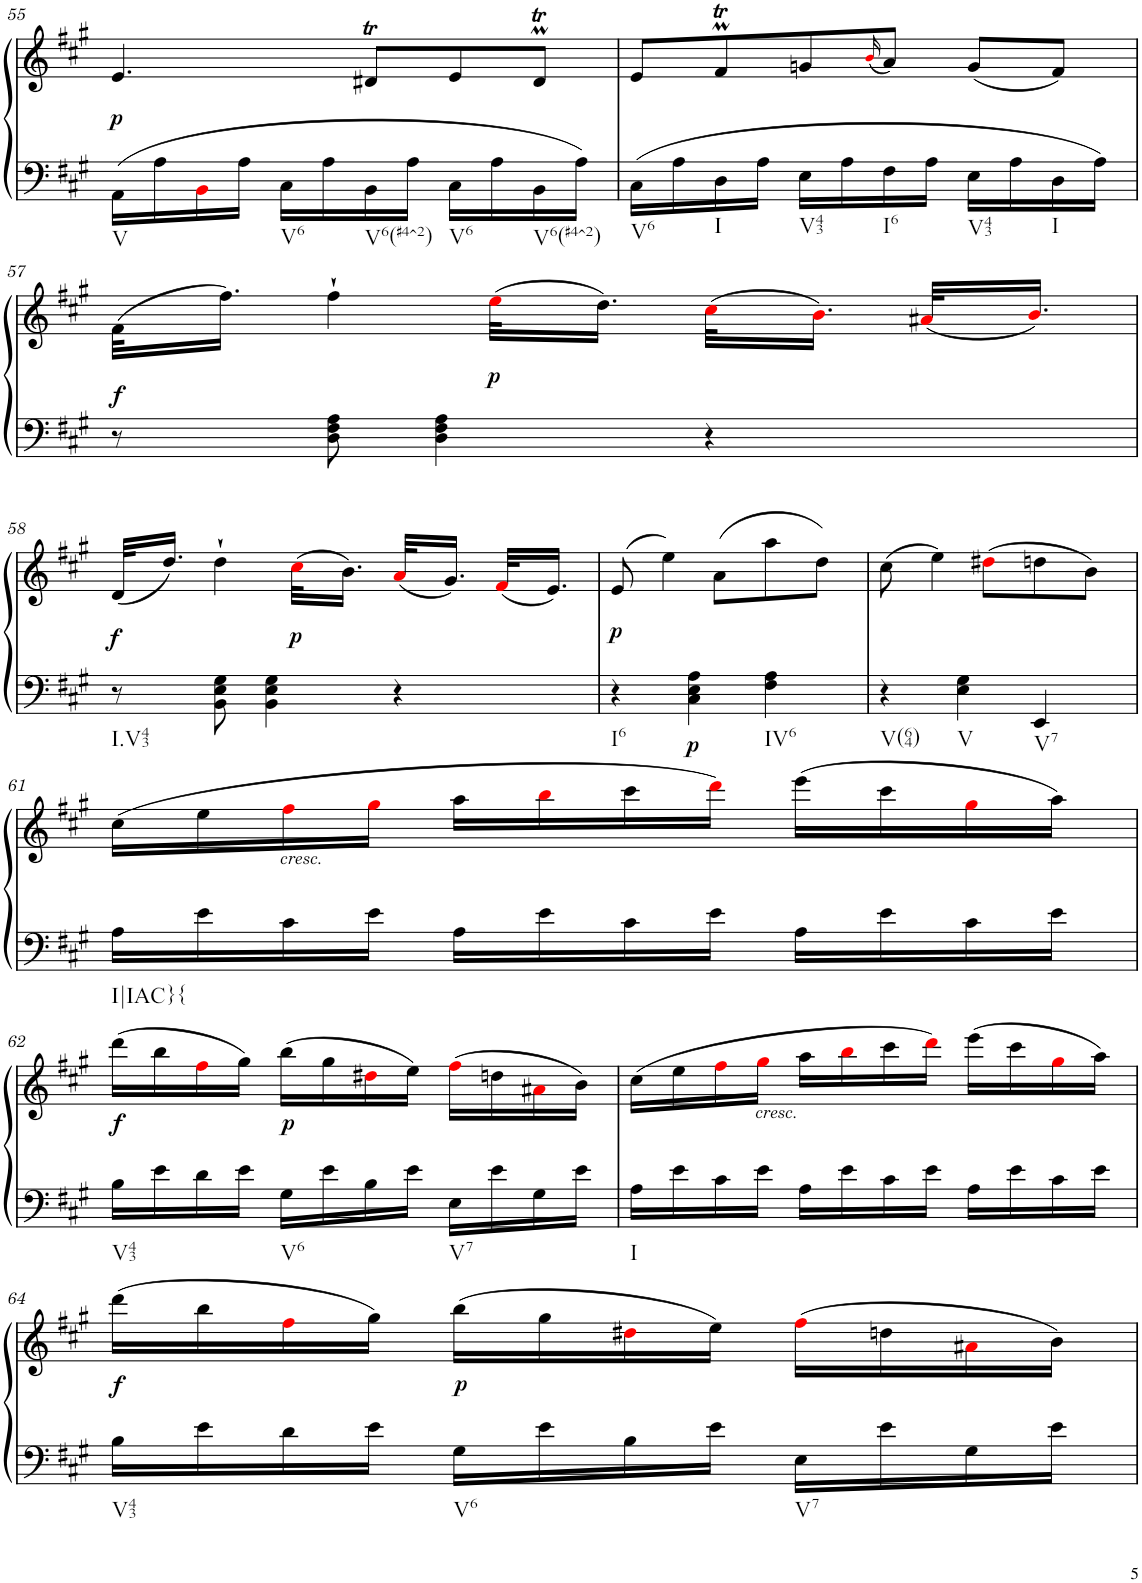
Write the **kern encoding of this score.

**kern	**kern	**dynam
*part1	*part1	*part1
*staff2	*staff1	*staff1/2
*I"unbenannt2	*	*
!!LO:PB:g=z
*clefF4	*clefG2	*
*k[f#c#g#]	*k[f#c#g#]	*
*M3/4	*M3/4	*
=55	=55	=55
!LO:TX:b:t=V	!	!
!	!	!LO:DY:b
16AA\LL	4.e/	p
16A\	.	.
16BBi\	.	.
16A\JJ	.	.
!LO:TX:b:t=V6	!	!
16C#\LL	.	.
16A\	.	.
!LO:TX:b:t=V6(#4^2)	!	!
16BB\	8d#Xt/L	.
16A\JJ	.	.
!LO:TX:b:t=V6	!	!
16C#\LL	8e/	.
16A\	.	.
!LO:TX:b:t=V6(#4^2)	!	!
16BB\	8d#mt/J	.
16A\JJ	.	.
=56	=56	=56
!LO:TX:b:t=V6	!	!
16C#\LL	8e/L	.
16A\	.	.
!LO:TX:b:t=I	!	!
16D\	8f#MT/	.
16A\JJ	.	.
!LO:TX:b:t=V43	!	!
16E\LL	8gn/	.
16A\	.	.
.	(16qbi/	.
!LO:TX:b:t=I6	!	!
16F#\	8a/J)	.
16A\JJ	.	.
!LO:TX:b:t=V43	!	!
16E\LL	(8g/L	.
16A\	.	.
!LO:TX:b:t=I	!	!
16D\	8f#/J)	.
16A\JJ	.	.
!!LO:LB:g=z
=57	=57	=57
!	!	!LO:DY:a=2
8r	(32f#\KLL	f
.	16.ff#\JJ)	.
8D\ 8F#\ 8A\	4ff#`\	.
4D\ 4F#\ 4A\	.	.
!	!	!LO:DY:b
.	(32eei\KLL	p
.	16.dd\JJ)	.
4r	(32cc#i\KLL	.
.	16.bi\JJ)	.
.	(32a#Xi/KLL	.
.	16.bi/JJ)	.
!!LO:LB:g=z
=58	=58	=58
!LO:TX:b:t=I.V43	!	!
!	!	!LO:DY:b
8r	(32d/KLL	f
.	16.dd/JJ)	.
8BB\ 8E\ 8G#\	4dd`\	.
4BB\ 4E\ 4G#\	.	.
!	!	!LO:DY:b
.	(32cc#i\KLL	p
.	16.b\JJ)	.
4r	(32ai/KLL	.
.	16.g#/JJ)	.
.	(32f#i/KLL	.
.	16.e/JJ)	.
=59	=59	=59
!LO:TX:b:t=I6	!	!
!	!	!LO:DY:b
4r	(8e/	p
.	4ee\)	.
!	!	!LO:DY:b=2
4C#\ 4E\ 4A\	.	p
.	(8a\L	.
!LO:TX:b:t=IV6	!	!
4F#\ 4A\	8aa\	.
.	8dd\J)	.
=60	=60	=60
!LO:TX:b:t=V(64)	!	!
4r	(8cc#\	.
.	4ee\)	.
!LO:TX:b:t=V	!	!
4E\ 4G#\	.	.
.	(8dd#Xi\L	.
!LO:TX:b:t=V7	!	!
4EE/	8ddn\	.
.	8b\J)	.
!!LO:LB:g=z
=61	=61	=61
!LO:TX:b:t=I|IAC}{	!	!
16A\LL	(16cc#\LL	.
!	!LO:TX:b:i:t=cresc.	!
16e\	16ee\	.
16c#\	16ff#i\	.
16e\JJ	16gg#i\JJ	.
16A\LL	16aa\LL	.
16e\	16bbi\	.
16c#\	16ccc#\	.
16e\JJ	16dddi\JJ)	.
16A\LL	(16eee\LL	.
16e\	16ccc#\	.
16c#\	16gg#i\	.
16e\JJ	16aa\JJ)	.
!!LO:LB:g=z
=62	=62	=62
!LO:TX:b:t=V43	!	!
!	!	!LO:DY:b
16B\LL	(16ddd\LL	f
16e\	16bb\	.
16d\	16ff#i\	.
16e\JJ	16gg#\JJ)	.
!LO:TX:b:t=V6	!	!
!	!	!LO:DY:b
16G#\LL	(16bb\LL	p
16e\	16gg#\	.
16B\	16dd#Xi\	.
16e\JJ	16ee\JJ)	.
!LO:TX:b:t=V7	!	!
16E\LL	(16ff#i\LL	.
16e\	16ddn\	.
16G#\	16a#Xi\	.
16e\JJ	16b\JJ)	.
=63	=63	=63
!LO:TX:b:t=I	!	!
16A\LL	(16cc#\LL	.
!	!LO:TX:b:i:t=cresc.	!
16e\	16ee\	.
16c#\	16ff#i\	.
16e\JJ	16gg#i\JJ	.
16A\LL	16aa\LL	.
16e\	16bbi\	.
16c#\	16ccc#\	.
16e\JJ	16dddi\JJ)	.
16A\LL	(16eee\LL	.
16e\	16ccc#\	.
16c#\	16gg#i\	.
16e\JJ	16aa\JJ)	.
!!LO:LB:g=z
=64	=64	=64
!LO:TX:b:t=V43	!	!
!	!	!LO:DY:b
16B\LL	(16ddd\LL	f
16e\	16bb\	.
16d\	16ff#i\	.
16e\JJ	16gg#\JJ)	.
!LO:TX:b:t=V6	!	!
!	!	!LO:DY:b
16G#\LL	(16bb\LL	p
16e\	16gg#\	.
16B\	16dd#Xi\	.
16e\JJ	16ee\JJ)	.
!LO:TX:b:t=V7	!	!
16E\LL	(16ff#i\LL	.
16e\	16ddn\	.
16G#\	16a#Xi\	.
16e\JJ	16b\JJ)	.
=	=	=
*-	*-	*-
